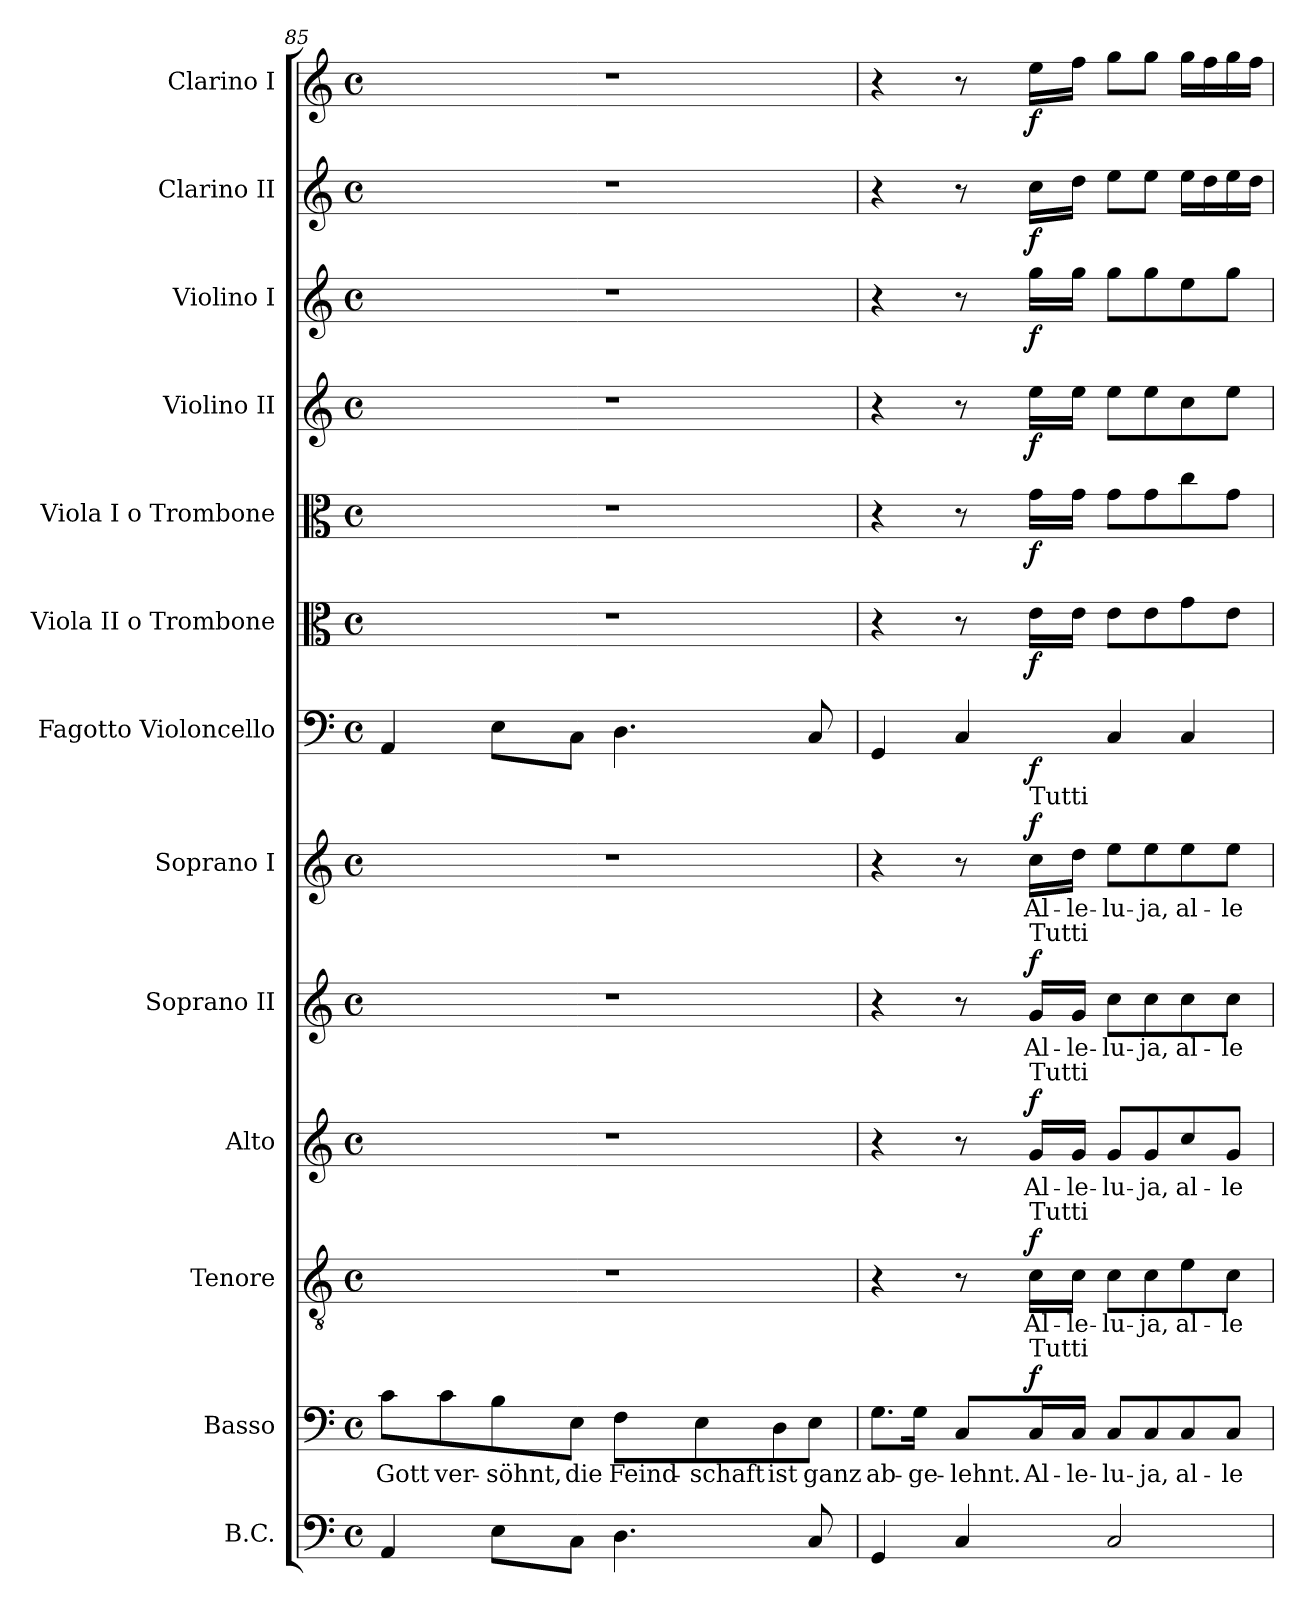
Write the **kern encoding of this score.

**kern	**kern	**text	**dynam	**kern	**text	**dynam	**kern	**text	**dynam	**kern	**text	**dynam	**kern	**text	**dynam	**kern	**dynam	**kern	**dynam	**kern	**dynam	**kern	**dynam	**kern	**dynam	**kern	**dynam	**kern	**dynam
*part13	*part12	*part12	*part12	*part11	*part11	*part11	*part10	*part10	*part10	*part9	*part9	*part9	*part8	*part8	*part8	*part7	*part7	*part6	*part6	*part5	*part5	*part4	*part4	*part3	*part3	*part2	*part2	*part1	*part1
*staff13	*staff12	*staff12	*staff12	*staff11	*staff11	*staff11	*staff10	*staff10	*staff10	*staff9	*staff9	*staff9	*staff8	*staff8	*staff8	*staff7	*staff7	*staff6	*staff6	*staff5	*staff5	*staff4	*staff4	*staff3	*staff3	*staff2	*staff2	*staff1	*staff1
*I"B.C.	*I"Basso	*	*	*I"Tenore	*	*	*I"Alto	*	*	*I"Soprano II	*	*	*I"Soprano I	*	*	*I"Fagotto Violoncello	*	*I"Viola II o Trombone	*	*I"Viola I o Trombone	*	*I"Violino II	*	*I"Violino I	*	*I"Clarino II	*	*I"Clarino I	*
*	*I'B.	*	*	*I'T.	*	*	*	*	*	*I'S.	*	*	*I'S.	*	*	*I'Fg.	*	*I'Vla.	*	*I'Vla.	*	*I'Vln. II	*	*I'Vln. I	*	*	*	*	*
!!LO:PB:g=z
*clefF4	*clefF4	*	*	*clefGv2	*	*	*clefG2	*	*	*clefG2	*	*	*clefG2	*	*	*clefF4	*	*clefC3	*	*clefC3	*	*clefG2	*	*clefG2	*	*clefG2	*	*clefG2	*
*	*	*	*	*ITrd7c12	*	*	*	*	*	*	*	*	*	*	*	*	*	*	*	*	*	*	*	*	*	*	*	*	*
*k[]	*k[]	*	*	*k[]	*	*	*k[]	*	*	*k[]	*	*	*k[]	*	*	*k[]	*	*k[]	*	*k[]	*	*k[]	*	*k[]	*	*k[]	*	*k[]	*
*C:	*C:	*	*	*C:	*	*	*C:	*	*	*C:	*	*	*C:	*	*	*C:	*	*C:	*	*C:	*	*C:	*	*C:	*	*C:	*	*C:	*
*M4/4	*M4/4	*	*	*M4/4	*	*	*M4/4	*	*	*M4/4	*	*	*M4/4	*	*	*M4/4	*	*M4/4	*	*M4/4	*	*M4/4	*	*M4/4	*	*M4/4	*	*M4/4	*
*met(c)	*met(c)	*	*	*met(c)	*	*	*met(c)	*	*	*met(c)	*	*	*met(c)	*	*	*met(c)	*	*met(c)	*	*met(c)	*	*met(c)	*	*met(c)	*	*met(c)	*	*met(c)	*
=85	=85	=85	=85	=85	=85	=85	=85	=85	=85	=85	=85	=85	=85	=85	=85	=85	=85	=85	=85	=85	=85	=85	=85	=85	=85	=85	=85	=85	=85
!	!	!LO:LY:b:color=#000000	!	!	!	!	!	!	!	!	!	!	!	!	!	!	!	!	!	!	!	!	!	!	!	!	!	!	!
4AAi/	8ci\L	Gott	.	1r	.	.	1r	.	.	1r	.	.	1r	.	.	4AAi/	.	1r	.	1r	.	1r	.	1r	.	1r	.	1r	.
!	!	!LO:LY:b:color=#000000	!	!	!	!	!	!	!	!	!	!	!	!	!	!	!	!	!	!	!	!	!	!	!	!	!	!	!
.	8ci\	ver-	.	.	.	.	.	.	.	.	.	.	.	.	.	.	.	.	.	.	.	.	.	.	.	.	.	.	.
!	!	!LO:LY:b:color=#000000	!	!	!	!	!	!	!	!	!	!	!	!	!	!	!	!	!	!	!	!	!	!	!	!	!	!	!
8Ei\L	8Bi\	-söhnt,	.	.	.	.	.	.	.	.	.	.	.	.	.	8Ei\L	.	.	.	.	.	.	.	.	.	.	.	.	.
!	!	!LO:LY:b:color=#000000	!	!	!	!	!	!	!	!	!	!	!	!	!	!	!	!	!	!	!	!	!	!	!	!	!	!	!
8Ci\J	8Ei\J	die	.	.	.	.	.	.	.	.	.	.	.	.	.	8Ci\J	.	.	.	.	.	.	.	.	.	.	.	.	.
!	!	!LO:LY:b:color=#000000	!	!	!	!	!	!	!	!	!	!	!	!	!	!	!	!	!	!	!	!	!	!	!	!	!	!	!
4.Di\	8Fi\L	Feind-	.	.	.	.	.	.	.	.	.	.	.	.	.	4.Di\	.	.	.	.	.	.	.	.	.	.	.	.	.
!	!	!LO:LY:b:color=#000000	!	!	!	!	!	!	!	!	!	!	!	!	!	!	!	!	!	!	!	!	!	!	!	!	!	!	!
.	8Ei\	-schaft	.	.	.	.	.	.	.	.	.	.	.	.	.	.	.	.	.	.	.	.	.	.	.	.	.	.	.
!	!	!LO:LY:b:color=#000000	!	!	!	!	!	!	!	!	!	!	!	!	!	!	!	!	!	!	!	!	!	!	!	!	!	!	!
.	8Di\	ist	.	.	.	.	.	.	.	.	.	.	.	.	.	.	.	.	.	.	.	.	.	.	.	.	.	.	.
!	!	!LO:LY:b:color=#000000	!	!	!	!	!	!	!	!	!	!	!	!	!	!	!	!	!	!	!	!	!	!	!	!	!	!	!
8Ci/	8Ei\J	ganz	.	.	.	.	.	.	.	.	.	.	.	.	.	8Ci/	.	.	.	.	.	.	.	.	.	.	.	.	.
=86	=86	=86	=86	=86	=86	=86	=86	=86	=86	=86	=86	=86	=86	=86	=86	=86	=86	=86	=86	=86	=86	=86	=86	=86	=86	=86	=86	=86	=86
!	!	!LO:LY:b:color=#000000	!	!	!	!	!	!	!	!	!	!	!	!	!	!	!	!	!	!	!	!	!	!	!	!	!	!	!
*	*	*	*	*	*	*	*	*	*	*	*	*	*	*	*	*^	*	*	*	*	*	*	*	*	*	*	*	*	*
4GGi/	8.Gi\L	ab-	.	4r	.	.	4r	.	.	4r	.	.	4r	.	.	4GGi/	4.ryy	.	4r	.	4r	.	4r	.	4r	.	4r	.	4r	.
!	!	!LO:LY:b:color=#000000	!	!	!	!	!	!	!	!	!	!	!	!	!	!	!	!	!	!	!	!	!	!	!	!	!	!	!	!
.	16Gi\Jk	-ge-	.	.	.	.	.	.	.	.	.	.	.	.	.	.	.	.	.	.	.	.	.	.	.	.	.	.	.	.
!	!	!LO:LY:b:color=#000000	!	!	!	!	!	!	!	!	!	!	!	!	!	!	!	!	!	!	!	!	!	!	!	!	!	!	!	!
4Ci/	8Ci/L	-lehnt.	.	8r	.	.	8r	.	.	8r	.	.	8r	.	.	4Ci/	.	.	8r	.	8r	.	8r	.	8r	.	8r	.	8r	.
!	!	!LO:LY:b:color=#000000	!	!	!	!	!	!	!	!	!	!	!	!	!	!	!	!	!	!	!	!	!	!	!	!	!	!	!	!
!	!	!	!	!	!LO:LY:b:color=#000000	!	!	!	!	!	!	!	!	!	!	!	!	!	!	!	!	!	!	!	!	!	!	!	!	!
!	!	!	!	!	!	!	!	!LO:LY:b:color=#000000	!	!	!	!	!	!	!	!	!	!	!	!	!	!	!	!	!	!	!	!	!	!
!	!	!	!	!	!	!	!	!	!	!	!LO:LY:b:color=#000000	!	!	!	!	!	!	!	!	!	!	!	!	!	!	!	!	!	!	!
!	!	!	!	!	!	!	!	!	!	!	!	!	!LO:TX:a:t=Tutti	!	!	!	!	!	!	!	!	!	!	!	!	!	!	!	!	!
!	!	!	!	!	!	!	!	!	!	!LO:TX:a:t=Tutti	!	!	!	!	!	!	!	!	!	!	!	!	!	!	!	!	!	!	!	!
!	!	!	!	!	!	!	!LO:TX:a:t=Tutti	!	!	!	!	!	!	!	!	!	!	!	!	!	!	!	!	!	!	!	!	!	!	!
!	!	!	!	!LO:TX:a:t=Tutti	!	!	!	!	!	!	!	!	!	!	!	!	!	!	!	!	!	!	!	!	!	!	!	!	!	!
!	!LO:TX:a:t=Tutti	!	!	!	!	!	!	!	!	!	!	!	!	!	!	!	!	!	!	!	!	!	!	!	!	!	!	!	!	!
!	!	!	!	!	!	!	!	!	!	!	!	!	!	!LO:LY:b:color=#000000	!	!	!	!	!	!	!	!	!	!	!	!	!	!	!	!
.	16Ci/L	Al-	f	16Ci\LL	Al-	f	16gi/LL	Al-	f	16gi/LL	Al-	f	16cci\LL	Al-	f	.	2ryy	f	16ei\LL	f	16gi\LL	f	16eei\LL	f	16ggi\LL	f	16cci\LL	f	16eei\LL	f
!	!	!LO:LY:b:color=#000000	!	!	!	!	!	!	!	!	!	!	!	!	!	!	!	!	!	!	!	!	!	!	!	!	!	!	!	!
!	!	!	!	!	!LO:LY:b:color=#000000	!	!	!	!	!	!	!	!	!	!	!	!	!	!	!	!	!	!	!	!	!	!	!	!	!
!	!	!	!	!	!	!	!	!LO:LY:b:color=#000000	!	!	!	!	!	!	!	!	!	!	!	!	!	!	!	!	!	!	!	!	!	!
!	!	!	!	!	!	!	!	!	!	!	!LO:LY:b:color=#000000	!	!	!	!	!	!	!	!	!	!	!	!	!	!	!	!	!	!	!
!	!	!	!	!	!	!	!	!	!	!	!	!	!	!LO:LY:b:color=#000000	!	!	!	!	!	!	!	!	!	!	!	!	!	!	!	!
.	16Ci/JJ	-le-	.	16Ci\JJ	-le-	.	16gi/JJ	-le-	.	16gi/JJ	-le-	.	16ddi\JJ	-le-	.	.	.	.	16ei\JJ	.	16gi\JJ	.	16eei\JJ	.	16ggi\JJ	.	16ddi\JJ	.	16ffi\JJ	.
!	!	!LO:LY:b:color=#000000	!	!	!	!	!	!	!	!	!	!	!	!	!	!	!	!	!	!	!	!	!	!	!	!	!	!	!	!
!	!	!	!	!	!LO:LY:b:color=#000000	!	!	!	!	!	!	!	!	!	!	!	!	!	!	!	!	!	!	!	!	!	!	!	!	!
!	!	!	!	!	!	!	!	!LO:LY:b:color=#000000	!	!	!	!	!	!	!	!	!	!	!	!	!	!	!	!	!	!	!	!	!	!
!	!	!	!	!	!	!	!	!	!	!	!LO:LY:b:color=#000000	!	!	!	!	!	!	!	!	!	!	!	!	!	!	!	!	!	!	!
!	!	!	!	!	!	!	!	!	!	!	!	!	!	!LO:LY:b:color=#000000	!	!	!	!	!	!	!	!	!	!	!	!	!	!	!	!
2Ci/	8Ci/L	-lu-	.	8Ci\L	-lu-	.	8gi/L	-lu-	.	8cci\L	-lu-	.	8eei\L	-lu-	.	4Ci/	.	.	8ei\L	.	8gi\L	.	8eei\L	.	8ggi\L	.	8eei\L	.	8ggi\L	.
!	!	!LO:LY:b:color=#000000	!	!	!	!	!	!	!	!	!	!	!	!	!	!	!	!	!	!	!	!	!	!	!	!	!	!	!	!
!	!	!	!	!	!LO:LY:b:color=#000000	!	!	!	!	!	!	!	!	!	!	!	!	!	!	!	!	!	!	!	!	!	!	!	!	!
!	!	!	!	!	!	!	!	!LO:LY:b:color=#000000	!	!	!	!	!	!	!	!	!	!	!	!	!	!	!	!	!	!	!	!	!	!
!	!	!	!	!	!	!	!	!	!	!	!LO:LY:b:color=#000000	!	!	!	!	!	!	!	!	!	!	!	!	!	!	!	!	!	!	!
!	!	!	!	!	!	!	!	!	!	!	!	!	!	!LO:LY:b:color=#000000	!	!	!	!	!	!	!	!	!	!	!	!	!	!	!	!
.	8Ci/	-ja,	.	8Ci\	-ja,	.	8gi/	-ja,	.	8cci\	-ja,	.	8eei\	-ja,	.	.	.	.	8ei\	.	8gi\	.	8eei\	.	8ggi\	.	8eei\J	.	8ggi\J	.
!	!	!LO:LY:b:color=#000000	!	!	!	!	!	!	!	!	!	!	!	!	!	!	!	!	!	!	!	!	!	!	!	!	!	!	!	!
!	!	!	!	!	!LO:LY:b:color=#000000	!	!	!	!	!	!	!	!	!	!	!	!	!	!	!	!	!	!	!	!	!	!	!	!	!
!	!	!	!	!	!	!	!	!LO:LY:b:color=#000000	!	!	!	!	!	!	!	!	!	!	!	!	!	!	!	!	!	!	!	!	!	!
!	!	!	!	!	!	!	!	!	!	!	!LO:LY:b:color=#000000	!	!	!	!	!	!	!	!	!	!	!	!	!	!	!	!	!	!	!
!	!	!	!	!	!	!	!	!	!	!	!	!	!	!LO:LY:b:color=#000000	!	!	!	!	!	!	!	!	!	!	!	!	!	!	!	!
.	8Ci/	al-	.	8Ei\	al-	.	8cci/	al-	.	8cci\	al-	.	8eei\	al-	.	4Ci/	.	.	8gi\	.	8cci\	.	8cci\	.	8eei\	.	16eei\LL	.	16ggi\LL	.
.	.	.	.	.	.	.	.	.	.	.	.	.	.	.	.	.	.	.	.	.	.	.	.	.	.	.	16ddi\	.	16ffi\	.
!	!	!LO:LY:b:color=#000000	!	!	!	!	!	!	!	!	!	!	!	!	!	!	!	!	!	!	!	!	!	!	!	!	!	!	!	!
!	!	!	!	!	!LO:LY:b:color=#000000	!	!	!	!	!	!	!	!	!	!	!	!	!	!	!	!	!	!	!	!	!	!	!	!	!
!	!	!	!	!	!	!	!	!LO:LY:b:color=#000000	!	!	!	!	!	!	!	!	!	!	!	!	!	!	!	!	!	!	!	!	!	!
!	!	!	!	!	!	!	!	!	!	!	!LO:LY:b:color=#000000	!	!	!	!	!	!	!	!	!	!	!	!	!	!	!	!	!	!	!
!	!	!	!	!	!	!	!	!	!	!	!	!	!	!LO:LY:b:color=#000000	!	!	!	!	!	!	!	!	!	!	!	!	!	!	!	!
.	8Ci/J	-le-	.	8Ci\J	-le-	.	8gi/J	-le-	.	8cci\J	-le-	.	8eei\J	-le-	.	.	8ryy	.	8ei\J	.	8gi\J	.	8eei\J	.	8ggi\J	.	16eei\	.	16ggi\	.
.	.	.	.	.	.	.	.	.	.	.	.	.	.	.	.	.	.	.	.	.	.	.	.	.	.	.	16ddi\JJ	.	16ffi\JJ	.
*	*	*	*	*	*	*	*	*	*	*	*	*	*	*	*	*v	*v	*	*	*	*	*	*	*	*	*	*	*	*	*
=	=	=	=	=	=	=	=	=	=	=	=	=	=	=	=	=	=	=	=	=	=	=	=	=	=	=	=	=	=
*-	*-	*-	*-	*-	*-	*-	*-	*-	*-	*-	*-	*-	*-	*-	*-	*-	*-	*-	*-	*-	*-	*-	*-	*-	*-	*-	*-	*-	*-
